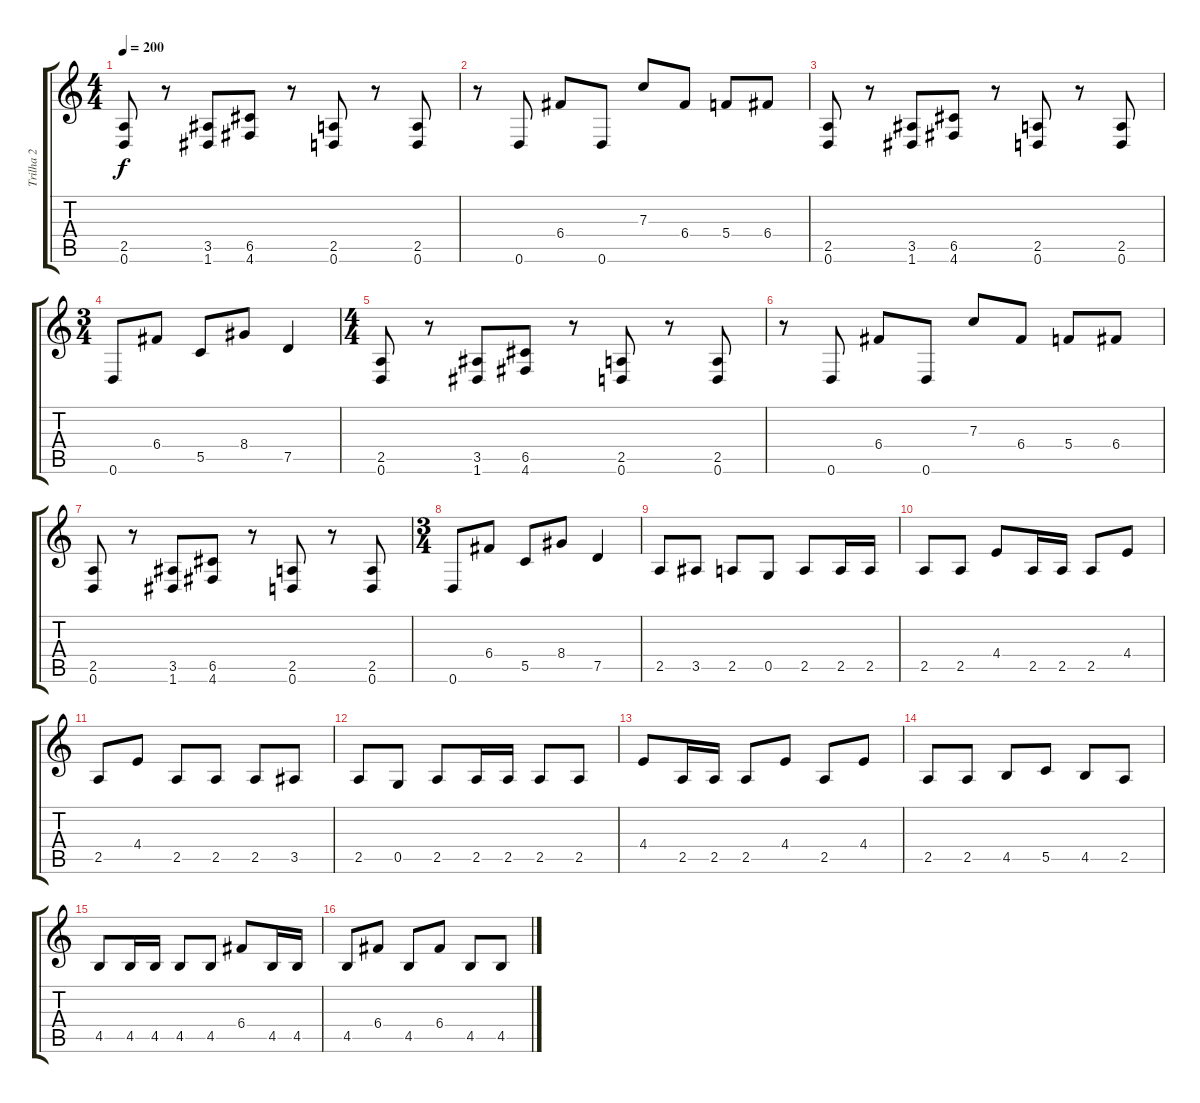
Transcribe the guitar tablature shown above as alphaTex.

\track ("Trilha 2" "Trilha 2") {instrument distortionguitar}
\staff {score tabs}
\tuning (D4 A3 F3 C3 G2 D2) {hide}
\ts (4 4)
\tempo 200
\clef g2
\ks c
(2.5 0.6).8{dy f} r.8 (3.5 1.6).8 (6.5 4.6).8 r.8 (2.5 0.6).8 r.8 (2.5 0.6).8 |
r.8 0.6.8 6.4.8 0.6.8 7.3.8 6.4.8 5.4.8 6.4.8 |
(2.5 0.6).8 r.8 (3.5 1.6).8 (6.5 4.6).8 r.8 (2.5 0.6).8 r.8 (2.5 0.6).8 |
\ts (3 4)
0.6.8 6.4.8 5.5.8 8.4.8 7.5.4 |
\ts (4 4)
(2.5 0.6).8 r.8 (3.5 1.6).8 (6.5 4.6).8 r.8 (2.5 0.6).8 r.8 (2.5 0.6).8 |
r.8 0.6.8 6.4.8 0.6.8 7.3.8 6.4.8 5.4.8 6.4.8 |
(2.5 0.6).8 r.8 (3.5 1.6).8 (6.5 4.6).8 r.8 (2.5 0.6).8 r.8 (2.5 0.6).8 |
\ts (3 4)
0.6.8 6.4.8 5.5.8 8.4.8 7.5.4 |
2.5.8 3.5.8 2.5.8 0.5.8 2.5.8 2.5.16 2.5.16 |
2.5.8 2.5.8 4.4.8 2.5.16 2.5.16 2.5.8 4.4.8 |
2.5.8 4.4.8 2.5.8 2.5.8 2.5.8 3.5.8 |
2.5.8 0.5.8 2.5.8 2.5.16 2.5.16 2.5.8 2.5.8 |
4.4.8 2.5.16 2.5.16 2.5.8 4.4.8 2.5.8 4.4.8 |
2.5.8 2.5.8 4.5.8 5.5.8 4.5.8 2.5.8 |
4.5.8 4.5.16 4.5.16 4.5.8 4.5.8 6.4.8 4.5.16 4.5.16 |
4.5.8 6.4.8 4.5.8 6.4.8 4.5.8 4.5.8
